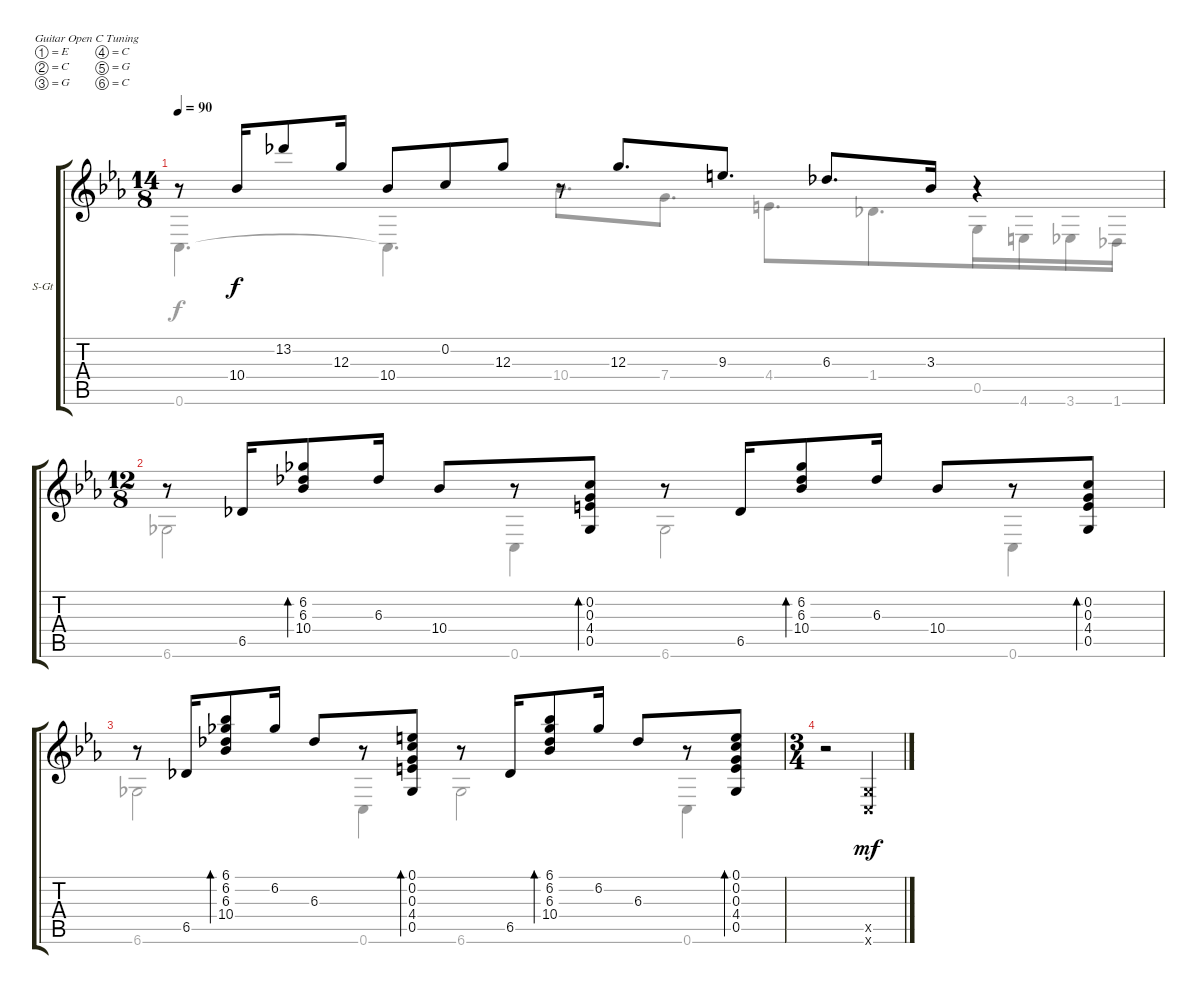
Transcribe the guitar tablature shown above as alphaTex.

\bracketExtendMode groupsimilarinstruments
\firstSystemTrackNameOrientation horizontal
\otherSystemsTrackNameOrientation horizontal
\track ("Track 1" "S-Gt") {instrument acousticguitarsteel}
\staff {score tabs}
\tuning (E4 C4 G3 C3 G2 C2)
\voice
\ts (14 8)
\beaming (8 3 3 3 5)
\tempo 90
\clef g2
\ks cminor
r.8{dy f} 10.4.16 13.2.8 12.3.16 10.4.8 0.2.8 12.3.8 r.8 12.3.8{d} 9.3.8{d} 6.3.8{d} 3.3.16 r.4 |
\ts (12 8)
\beaming (8 3 3 3 3)
r.8 6.5.16 (6.2 6.3 10.4).8{bd 60} 6.3.16 10.4.8 r.8 (0.2 0.3 4.4 0.5).8{bd 55} r.8 6.5.16 (6.2 6.3 10.4).8{bd 60} 6.3.16 10.4.8 r.8 (0.2 0.3 4.4 0.5).8{bd 59} |
r.8 6.5.16 (6.1 6.2 6.3 10.4).8{bd 60} 6.2.16 6.3.8 r.8 (0.1 0.2 0.3 4.4 0.5).8{bd 55} r.8 6.5.16 (6.1 6.2 6.3 10.4).8{bd 60} 6.2.16 6.3.8 r.8 (0.1 0.2 0.3 4.4 0.5).8{bd 60} |
\ts (3 4)
r.2 (0.5{x} 0.6{x}).4{dy mf}
\voice
\clef g2
\ottava regular
\simile none
\ks cminor
0.6.4{d dy f} 0.6{t}.4{d} 10.4.8{d} 7.4.8{d} 4.4.8{d} 1.4.8{d} 0.5.16 4.6.16 3.6.16 1.6.16 |
6.6.2 0.6.4 6.6.2 0.6.4 |
6.6.2 0.6.4 6.6.2 0.6.4 |
